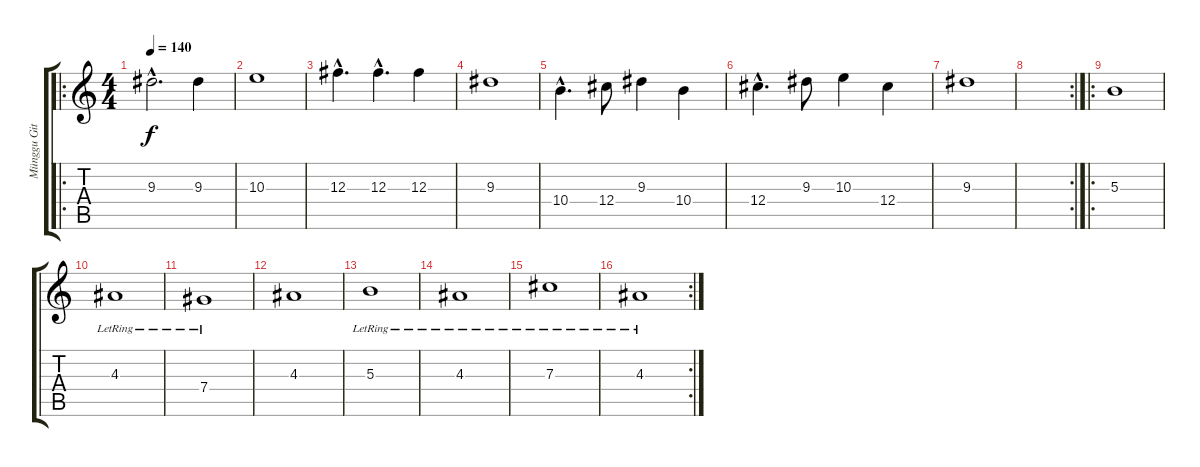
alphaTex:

\track ("Münggu Gitarre" "Münggu Git") {instrument acousticguitarnylon}
\staff {score tabs}
\tuning (Eb4 Bb3 Gb3 Db3 Ab2 Eb2) {hide}
\ro
\ts (4 4)
\tempo 140
\clef g2
\ks c
9.3{hac}.2{d dy f} 9.3.4 |
10.3.1 |
12.3{hac}.4{d} 12.3{hac}.4{d} 12.3.4 |
9.3.1 |
10.4{hac}.4{d} 12.4.8 9.3.4 10.4.4 |
12.4{hac}.4{d} 9.3.8 10.3.4 12.4.4 |
9.3.1 |
\rc 2
|
\ro
5.3.1 |
4.3{lr}.1 |
7.4{lr}.1 |
4.3.1 |
5.3{lr}.1 |
4.3{lr}.1 |
7.3{lr}.1 |
\rc 2
4.3{lr}.1
